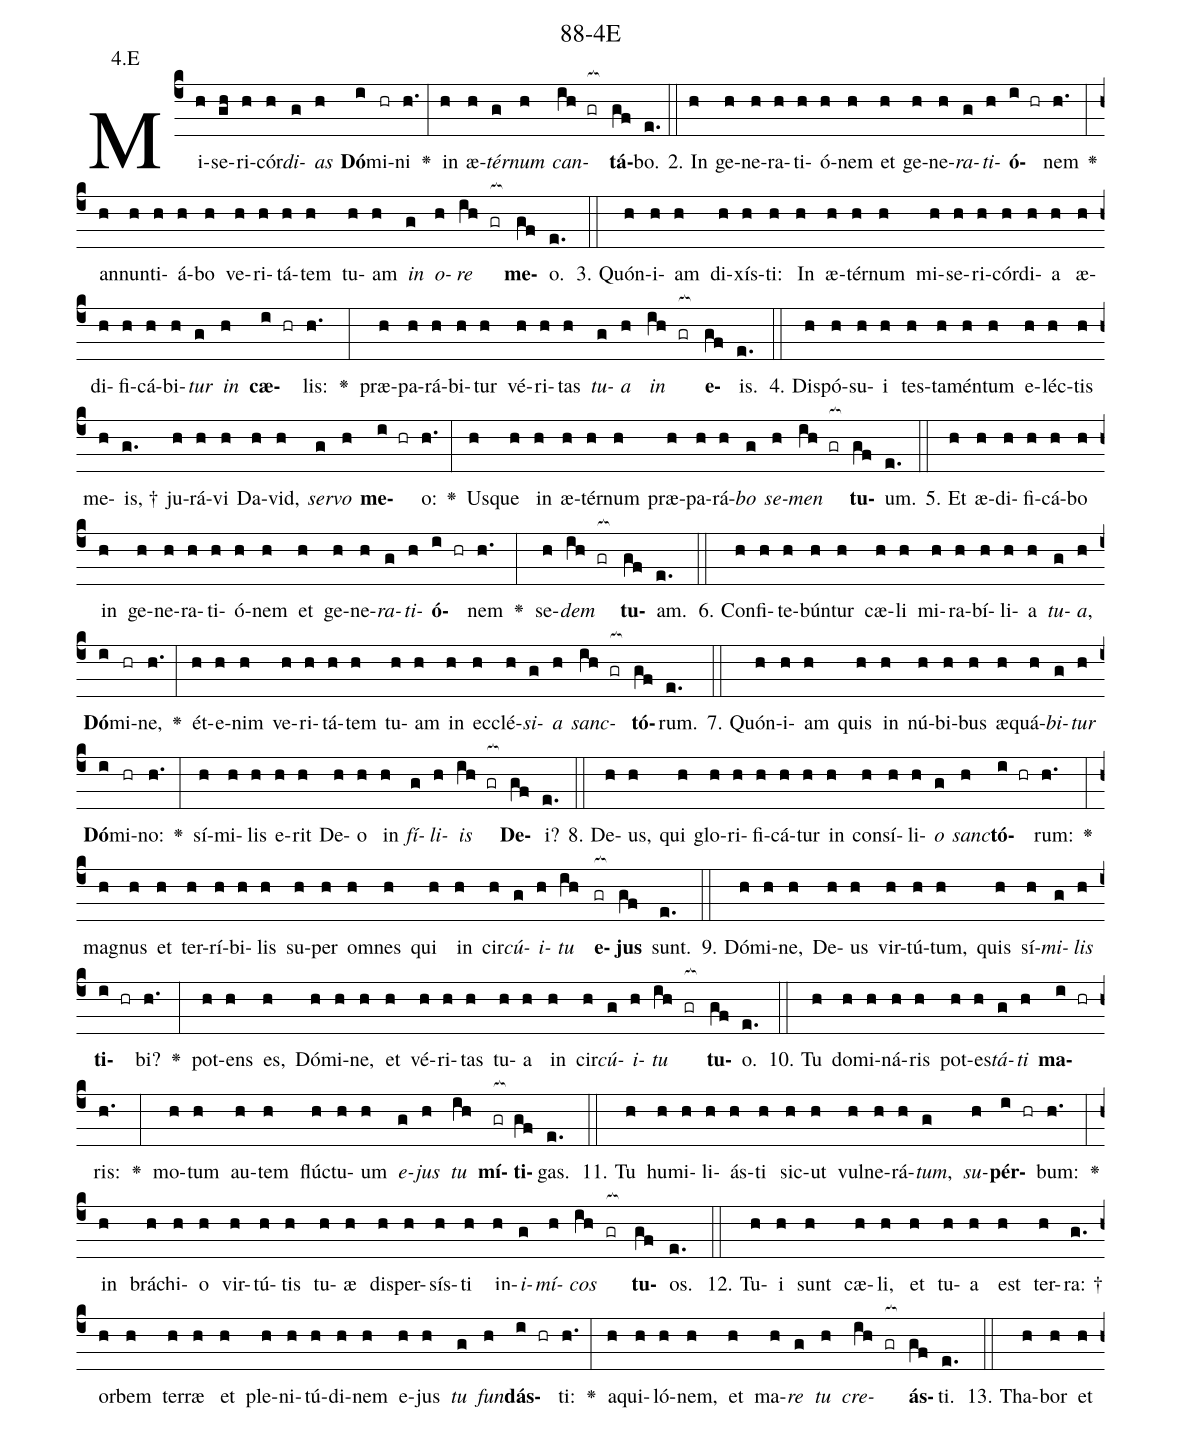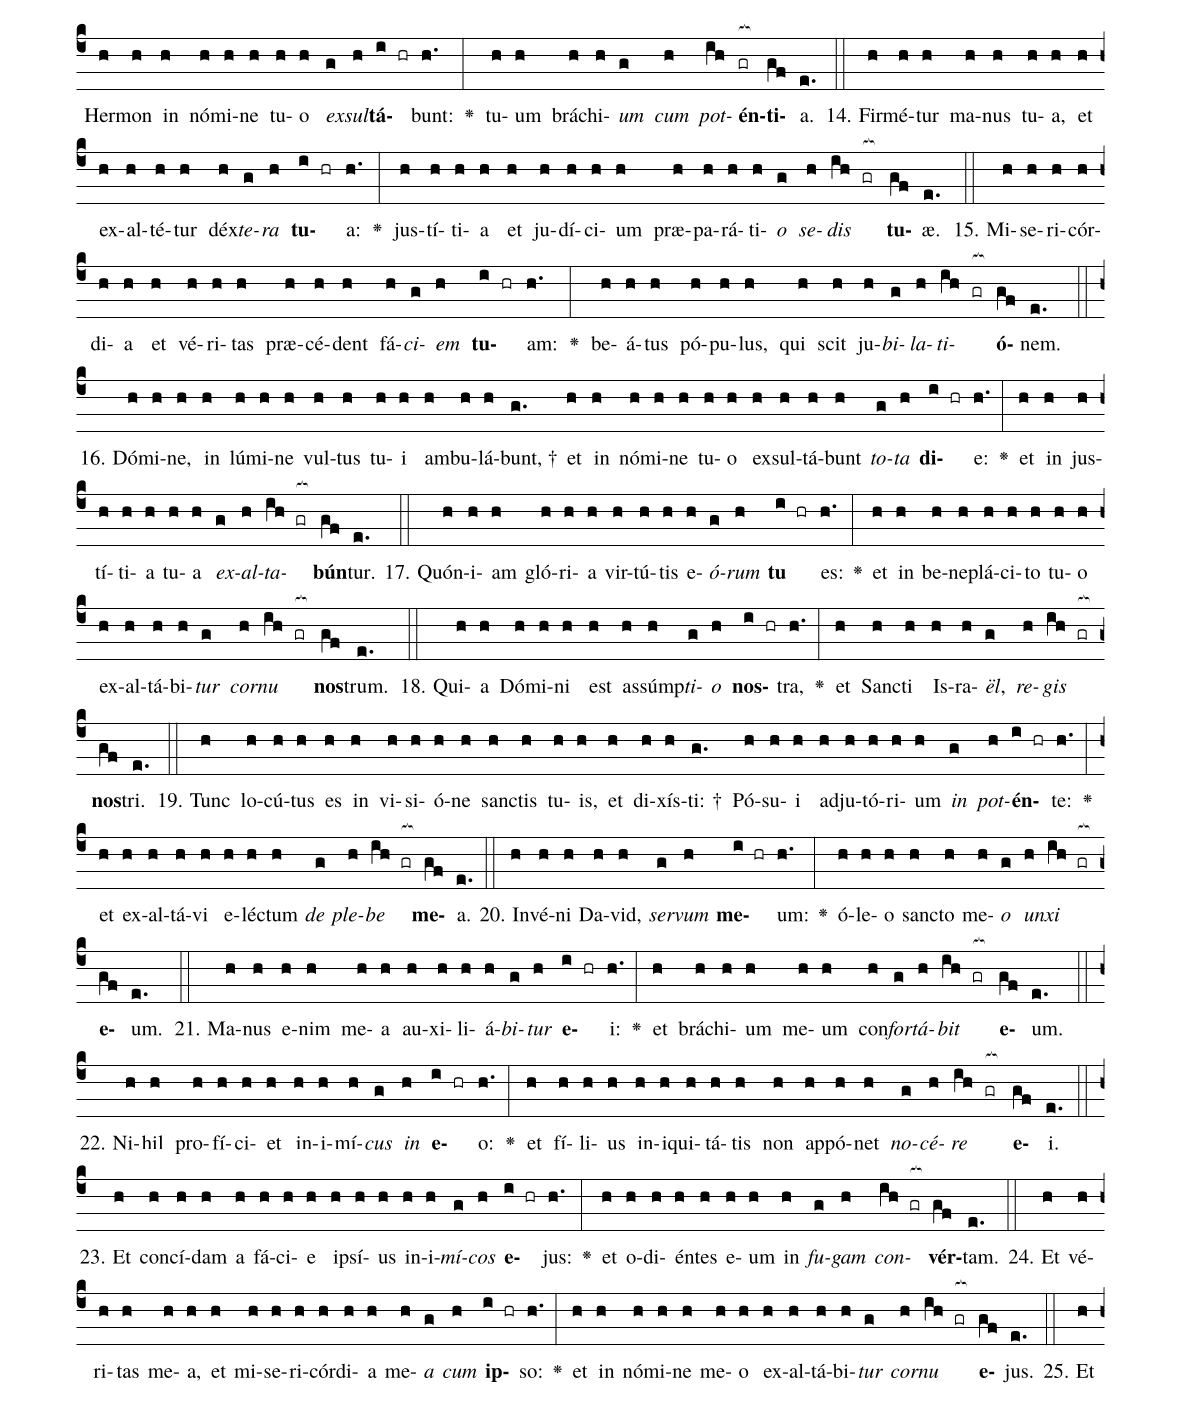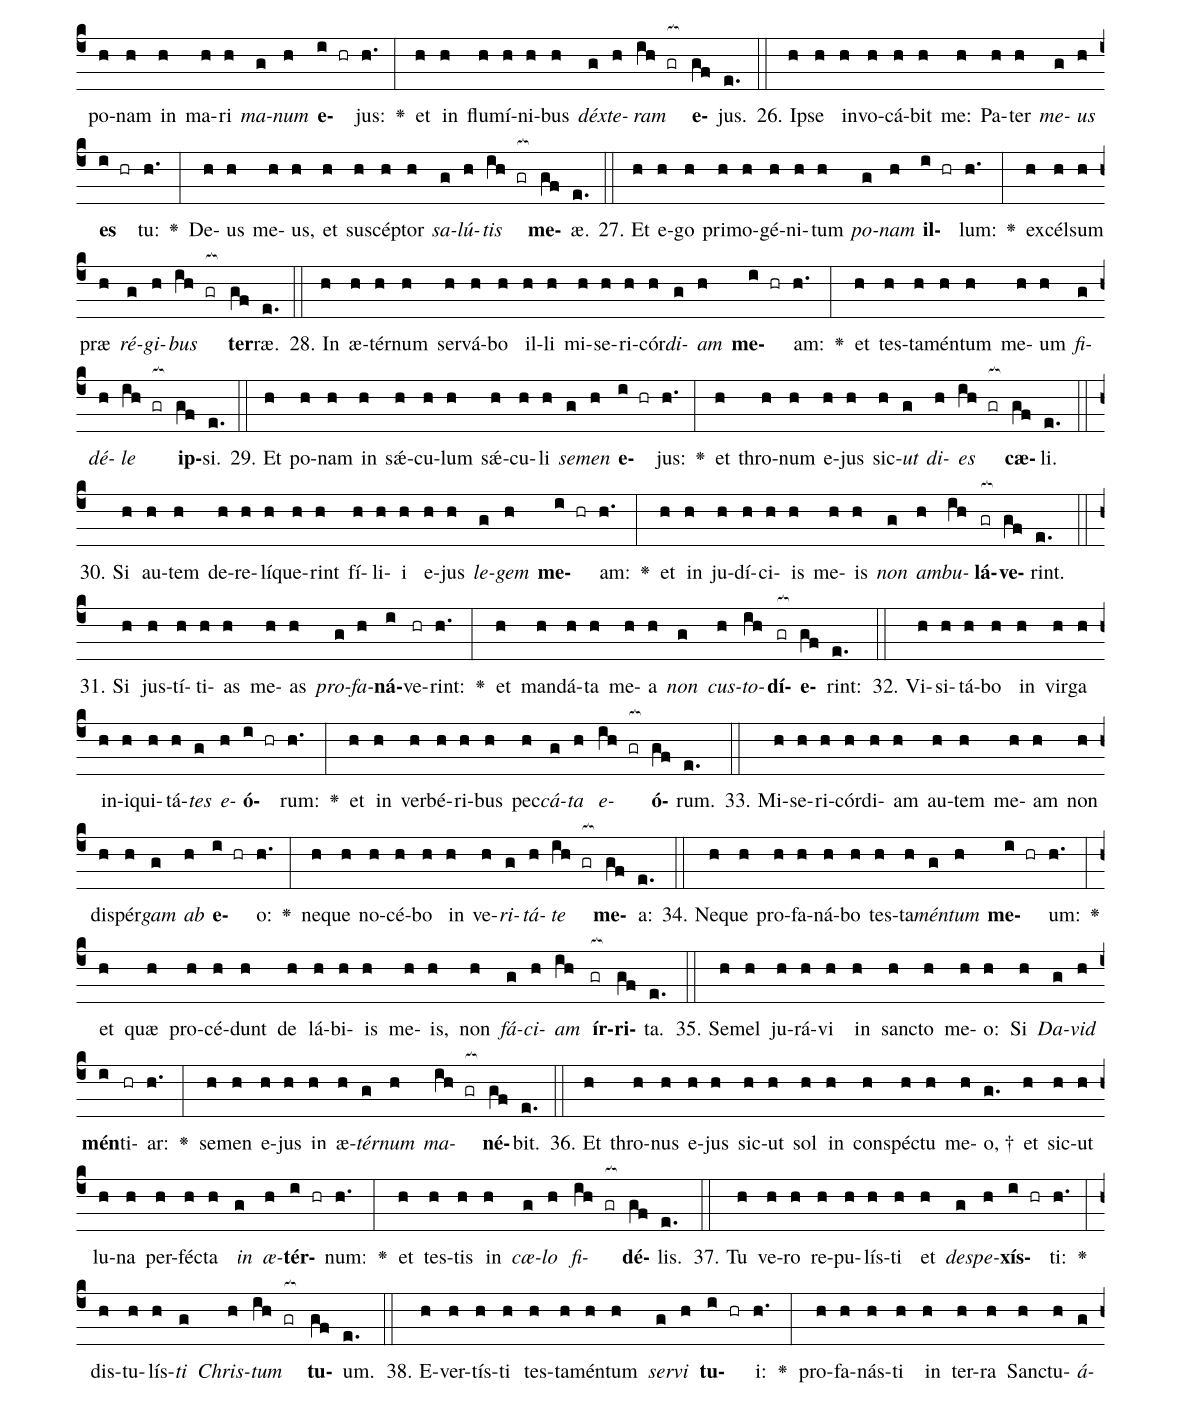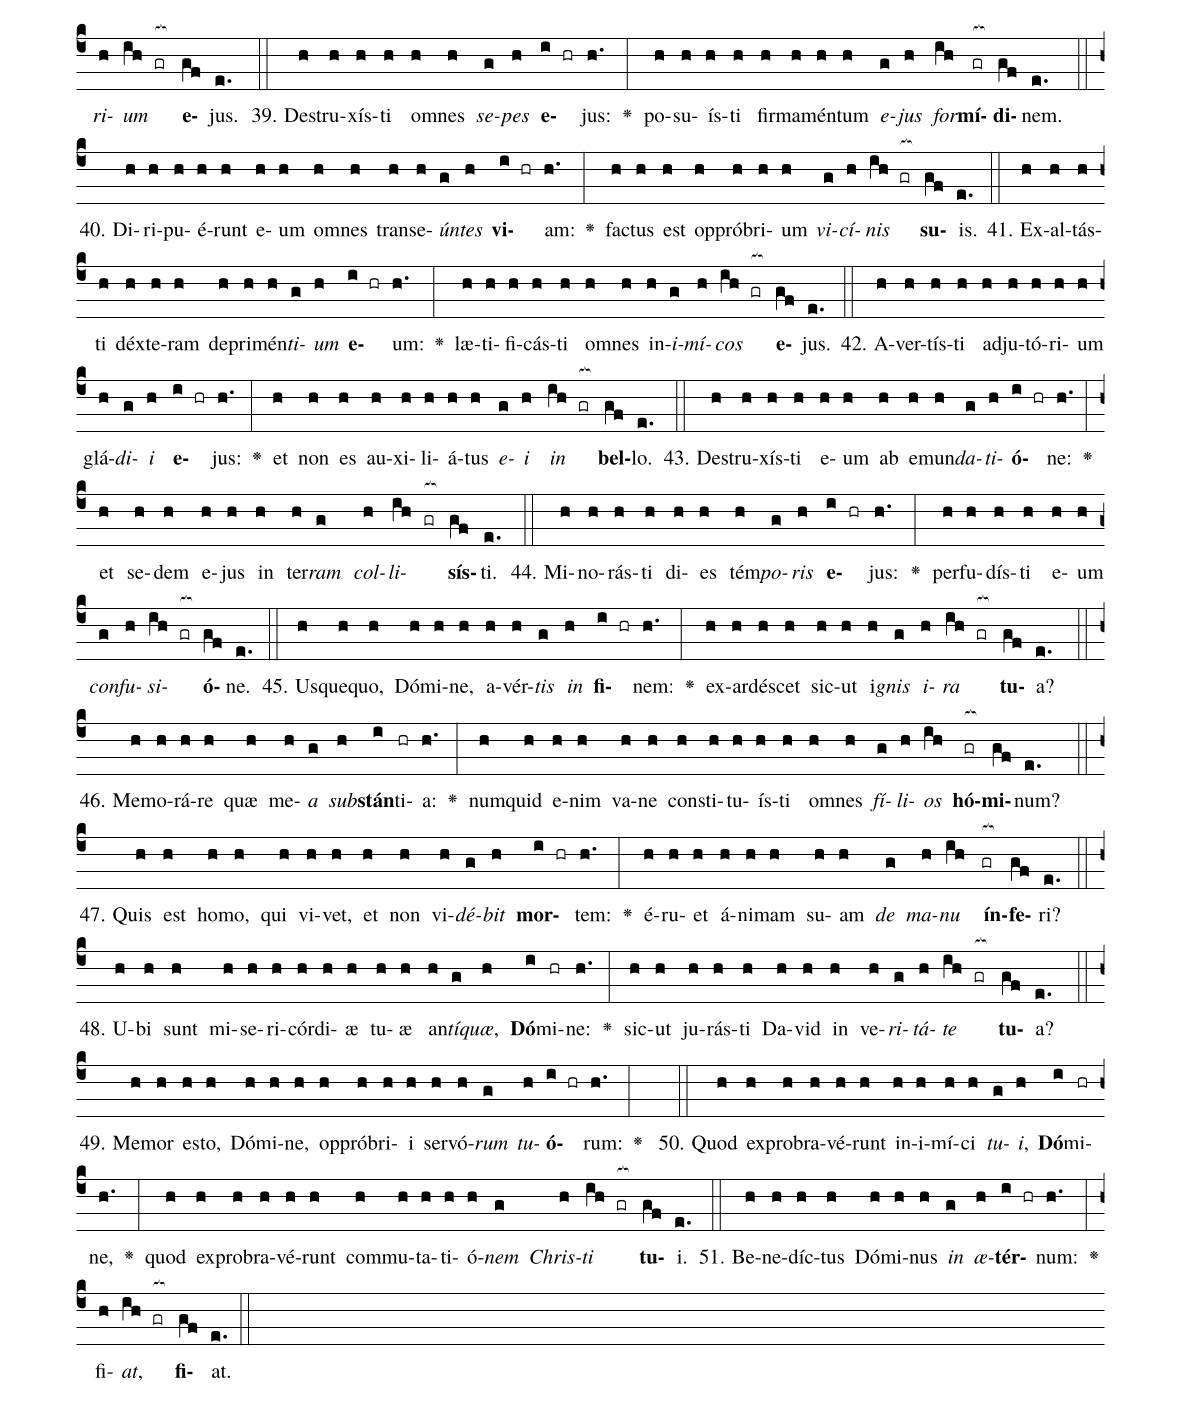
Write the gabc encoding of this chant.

name: 88-4E;
annotation: 4.E;
%%
(c4)Mi(h)se(gh)ri(h)cór(h)<i>di</i>(g)<i>as</i>(h) <b>Dó</b>(i)mi(hr)ni(h.) <v>\greheightstar</v>(:) in(h) æ(h)<i>tér</i>(g)<i>num</i>(h) <i>can</i>(ih gr[ocb:1{])<b>tá</b>(gf[ocb:0}])bo.(e.) (::)
2. In(h) ge(h)ne(h)ra(h)ti(h)ó(h)nem(h) et(h) ge(h)ne(h)<i>ra</i>(g)<i>ti</i>(h)<b>ó</b>(i hr)nem(h.) <v>\greheightstar</v>(:) an(h)nun(h)ti(h)á(h)bo(h) ve(h)ri(h)tá(h)tem(h) tu(h)am(h) <i>in</i>(g) <i>o</i>(h)<i>re</i>(ih gr[ocb:1{]) <b>me</b>(gf[ocb:0}])o.(e.) (::)
3. Quón(h)i(h)am(h) di(h)xís(h)ti:(h) In(h) æ(h)tér(h)num(h) mi(h)se(h)ri(h)cór(h)di(h)a(h) æ(h)di(h)fi(h)cá(h)bi(h)<i>tur</i>(g) <i>in</i>(h) <b>cæ</b>(i hr)lis:(h.) <v>\greheightstar</v>(:) præ(h)pa(h)rá(h)bi(h)tur(h) vé(h)ri(h)tas(h) <i>tu</i>(g)<i>a</i>(h) <i>in</i>(ih gr[ocb:1{]) <b>e</b>(gf[ocb:0}])is.(e.) (::)
4. Dis(h)pó(h)su(h)i(h) tes(h)ta(h)mén(h)tum(h) e(h)léc(h)tis(h) me(h)is, †(g.) ju(h)rá(h)vi(h) Da(h)vid,(h) <i>ser</i>(g)<i>vo</i>(h) <b>me</b>(i hr)o:(h.) <v>\greheightstar</v>(:) Us(h)que(h) in(h) æ(h)tér(h)num(h) præ(h)pa(h)rá(h)<i>bo</i>(g) <i>se</i>(h)<i>men</i>(ih gr[ocb:1{]) <b>tu</b>(gf[ocb:0}])um.(e.) (::)
5. Et(h) æ(h)di(h)fi(h)cá(h)bo(h) in(h) ge(h)ne(h)ra(h)ti(h)ó(h)nem(h) et(h) ge(h)ne(h)<i>ra</i>(g)<i>ti</i>(h)<b>ó</b>(i hr)nem(h.) <v>\greheightstar</v>(:) se(h)<i>dem</i>(ih gr[ocb:1{]) <b>tu</b>(gf[ocb:0}])am.(e.) (::)
6. Con(h)fi(h)te(h)bún(h)tur(h) cæ(h)li(h) mi(h)ra(h)bí(h)li(h)a(h) <i>tu</i>(g)<i>a</i>,(h) <b>Dó</b>(i)mi(hr)ne,(h.) <v>\greheightstar</v>(:) ét(h)e(h)nim(h) ve(h)ri(h)tá(h)tem(h) tu(h)am(h) in(h) ec(h)clé(h)<i>si</i>(g)<i>a</i>(h) <i>sanc</i>(ih gr[ocb:1{])<b>tó</b>(gf[ocb:0}])rum.(e.) (::)
7. Quón(h)i(h)am(h) quis(h) in(h) nú(h)bi(h)bus(h) æ(h)quá(h)<i>bi</i>(g)<i>tur</i>(h) <b>Dó</b>(i)mi(hr)no:(h.) <v>\greheightstar</v>(:) sí(h)mi(h)lis(h) e(h)rit(h) De(h)o(h) in(h) <i>fí</i>(g)<i>li</i>(h)<i>is</i>(ih gr[ocb:1{]) <b>De</b>(gf[ocb:0}])i?(e.) (::)
8. De(h)us,(h) qui(h) glo(h)ri(h)fi(h)cá(h)tur(h) in(h) con(h)sí(h)li(h)<i>o</i>(g) <i>sanc</i>(h)<b>tó</b>(i hr)rum:(h.) <v>\greheightstar</v>(:) ma(h)gnus(h) et(h) ter(h)rí(h)bi(h)lis(h) su(h)per(h) om(h)nes(h) qui(h) in(h) cir(h)<i>cú</i>(g)<i>i</i>(h)<i>tu</i>(ih) <b>e</b>(gr[ocb:1{])<b>jus</b>(gf[ocb:0}]) sunt.(e.) (::)
9. Dó(h)mi(h)ne,(h) De(h)us(h) vir(h)tú(h)tum,(h) quis(h) sí(h)<i>mi</i>(g)<i>lis</i>(h) <b>ti</b>(i hr)bi?(h.) <v>\greheightstar</v>(:) pot(h)ens(h) es,(h) Dó(h)mi(h)ne,(h) et(h) vé(h)ri(h)tas(h) tu(h)a(h) in(h) cir(h)<i>cú</i>(g)<i>i</i>(h)<i>tu</i>(ih gr[ocb:1{]) <b>tu</b>(gf[ocb:0}])o.(e.) (::)
10. Tu(h) do(h)mi(h)ná(h)ris(h) pot(h)es(h)<i>tá</i>(g)<i>ti</i>(h) <b>ma</b>(i hr)ris:(h.) <v>\greheightstar</v>(:) mo(h)tum(h) au(h)tem(h) flúc(h)tu(h)um(h) <i>e</i>(g)<i>jus</i>(h) <i>tu</i>(ih) <b>mí</b>(gr[ocb:1{])<b>ti</b>(gf[ocb:0}])gas.(e.) (::)
11. Tu(h) hu(h)mi(h)li(h)ás(h)ti(h) sic(h)ut(h) vul(h)ne(h)rá(h)<i>tum</i>,(g) <i>su</i>(h)<b>pér</b>(i hr)bum:(h.) <v>\greheightstar</v>(:) in(h) brá(h)chi(h)o(h) vir(h)tú(h)tis(h) tu(h)æ(h) di(h)sper(h)sís(h)ti(h) in(h)<i>i</i>(g)<i>mí</i>(h)<i>cos</i>(ih gr[ocb:1{]) <b>tu</b>(gf[ocb:0}])os.(e.) (::)
12. Tu(h)i(h) sunt(h) cæ(h)li,(h) et(h) tu(h)a(h) est(h) ter(h)ra: †(g.) or(h)bem(h) ter(h)ræ(h) et(h) ple(h)ni(h)tú(h)di(h)nem(h) e(h)jus(h) <i>tu</i>(g) <i>fun</i>(h)<b>dás</b>(i hr)ti:(h.) <v>\greheightstar</v>(:) a(h)qui(h)ló(h)nem,(h) et(h) ma(h)<i>re</i>(g) <i>tu</i>(h) <i>cre</i>(ih gr[ocb:1{])<b>ás</b>(gf[ocb:0}])ti.(e.) (::)
13. Tha(h)bor(h) et(h) Her(h)mon(h) in(h) nó(h)mi(h)ne(h) tu(h)o(h) <i>ex</i>(g)<i>sul</i>(h)<b>tá</b>(i hr)bunt:(h.) <v>\greheightstar</v>(:) tu(h)um(h) brá(h)chi(h)<i>um</i>(g) <i>cum</i>(h) <i>pot</i>(ih)<b>én</b>(gr[ocb:1{])<b>ti</b>(gf[ocb:0}])a.(e.) (::)
14. Fir(h)mé(h)tur(h) ma(h)nus(h) tu(h)a,(h) et(h) ex(h)al(h)té(h)tur(h) déx(h)<i>te</i>(g)<i>ra</i>(h) <b>tu</b>(i hr)a:(h.) <v>\greheightstar</v>(:) jus(h)tí(h)ti(h)a(h) et(h) ju(h)dí(h)ci(h)um(h) præ(h)pa(h)rá(h)ti(h)<i>o</i>(g) <i>se</i>(h)<i>dis</i>(ih gr[ocb:1{]) <b>tu</b>(gf[ocb:0}])æ.(e.) (::)
15. Mi(h)se(h)ri(h)cór(h)di(h)a(h) et(h) vé(h)ri(h)tas(h) præ(h)cé(h)dent(h) fá(h)<i>ci</i>(g)<i>em</i>(h) <b>tu</b>(i hr)am:(h.) <v>\greheightstar</v>(:) be(h)á(h)tus(h) pó(h)pu(h)lus,(h) qui(h) scit(h) ju(h)<i>bi</i>(g)<i>la</i>(h)<i>ti</i>(ih gr[ocb:1{])<b>ó</b>(gf[ocb:0}])nem.(e.) (::)
16. Dó(h)mi(h)ne,(h) in(h) lú(h)mi(h)ne(h) vul(h)tus(h) tu(h)i(h) am(h)bu(h)lá(h)bunt, †(g.) et(h) in(h) nó(h)mi(h)ne(h) tu(h)o(h) ex(h)sul(h)tá(h)bunt(h) <i>to</i>(g)<i>ta</i>(h) <b>di</b>(i hr)e:(h.) <v>\greheightstar</v>(:) et(h) in(h) jus(h)tí(h)ti(h)a(h) tu(h)a(h) <i>ex</i>(g)<i>al</i>(h)<i>ta</i>(ih gr[ocb:1{])<b>bún</b>(gf[ocb:0}])tur.(e.) (::)
17. Quón(h)i(h)am(h) gló(h)ri(h)a(h) vir(h)tú(h)tis(h) e(h)<i>ó</i>(g)<i>rum</i>(h) <b>tu</b>(i hr) es:(h.) <v>\greheightstar</v>(:) et(h) in(h) be(h)ne(h)plá(h)ci(h)to(h) tu(h)o(h) ex(h)al(h)tá(h)bi(h)<i>tur</i>(g) <i>cor</i>(h)<i>nu</i>(ih gr[ocb:1{]) <b>nos</b>(gf[ocb:0}])trum.(e.) (::)
18. Qui(h)a(h) Dó(h)mi(h)ni(h) est(h) as(h)súmp(h)<i>ti</i>(g)<i>o</i>(h) <b>nos</b>(i hr)tra,(h.) <v>\greheightstar</v>(:) et(h) Sanc(h)ti(h) Is(h)ra(h)<i>ël</i>,(g) <i>re</i>(h)<i>gis</i>(ih gr[ocb:1{]) <b>nos</b>(gf[ocb:0}])tri.(e.) (::)
19. Tunc(h) lo(h)cú(h)tus(h) es(h) in(h) vi(h)si(h)ó(h)ne(h) sanc(h)tis(h) tu(h)is,(h) et(h) di(h)xís(h)ti: †(g.) Pó(h)su(h)i(h) ad(h)ju(h)tó(h)ri(h)um(h) <i>in</i>(g) <i>pot</i>(h)<b>én</b>(i hr)te:(h.) <v>\greheightstar</v>(:) et(h) ex(h)al(h)tá(h)vi(h) e(h)léc(h)tum(h) <i>de</i>(g) <i>ple</i>(h)<i>be</i>(ih gr[ocb:1{]) <b>me</b>(gf[ocb:0}])a.(e.) (::)
20. In(h)vé(h)ni(h) Da(h)vid,(h) <i>ser</i>(g)<i>vum</i>(h) <b>me</b>(i hr)um:(h.) <v>\greheightstar</v>(:) ó(h)le(h)o(h) sanc(h)to(h) me(h)<i>o</i>(g) <i>un</i>(h)<i>xi</i>(ih gr[ocb:1{]) <b>e</b>(gf[ocb:0}])um.(e.) (::)
21. Ma(h)nus(h) e(h)nim(h) me(h)a(h) au(h)xi(h)li(h)á(h)<i>bi</i>(g)<i>tur</i>(h) <b>e</b>(i hr)i:(h.) <v>\greheightstar</v>(:) et(h) brá(h)chi(h)um(h) me(h)um(h) con(h)<i>for</i>(g)<i>tá</i>(h)<i>bit</i>(ih gr[ocb:1{]) <b>e</b>(gf[ocb:0}])um.(e.) (::)
22. Ni(h)hil(h) pro(h)fí(h)ci(h)et(h) in(h)i(h)mí(h)<i>cus</i>(g) <i>in</i>(h) <b>e</b>(i hr)o:(h.) <v>\greheightstar</v>(:) et(h) fí(h)li(h)us(h) in(h)i(h)qui(h)tá(h)tis(h) non(h) ap(h)pó(h)net(h) <i>no</i>(g)<i>cé</i>(h)<i>re</i>(ih gr[ocb:1{]) <b>e</b>(gf[ocb:0}])i.(e.) (::)
23. Et(h) con(h)cí(h)dam(h) a(h) fá(h)ci(h)e(h) ip(h)sí(h)us(h) in(h)i(h)<i>mí</i>(g)<i>cos</i>(h) <b>e</b>(i hr)jus:(h.) <v>\greheightstar</v>(:) et(h) o(h)di(h)én(h)tes(h) e(h)um(h) in(h) <i>fu</i>(g)<i>gam</i>(h) <i>con</i>(ih gr[ocb:1{])<b>vér</b>(gf[ocb:0}])tam.(e.) (::)
24. Et(h) vé(h)ri(h)tas(h) me(h)a,(h) et(h) mi(h)se(h)ri(h)cór(h)di(h)a(h) me(h)<i>a</i>(g) <i>cum</i>(h) <b>ip</b>(i hr)so:(h.) <v>\greheightstar</v>(:) et(h) in(h) nó(h)mi(h)ne(h) me(h)o(h) ex(h)al(h)tá(h)bi(h)<i>tur</i>(g) <i>cor</i>(h)<i>nu</i>(ih gr[ocb:1{]) <b>e</b>(gf[ocb:0}])jus.(e.) (::)
25. Et(h) po(h)nam(h) in(h) ma(h)ri(h) <i>ma</i>(g)<i>num</i>(h) <b>e</b>(i hr)jus:(h.) <v>\greheightstar</v>(:) et(h) in(h) flu(h)mí(h)ni(h)bus(h) <i>déx</i>(g)<i>te</i>(h)<i>ram</i>(ih gr[ocb:1{]) <b>e</b>(gf[ocb:0}])jus.(e.) (::)
26. Ip(h)se(h) in(h)vo(h)cá(h)bit(h) me:(h) Pa(h)ter(h) <i>me</i>(g)<i>us</i>(h) <b>es</b>(i hr) tu:(h.) <v>\greheightstar</v>(:) De(h)us(h) me(h)us,(h) et(h) su(h)scép(h)tor(h) <i>sa</i>(g)<i>lú</i>(h)<i>tis</i>(ih gr[ocb:1{]) <b>me</b>(gf[ocb:0}])æ.(e.) (::)
27. Et(h) e(h)go(h) pri(h)mo(h)gé(h)ni(h)tum(h) <i>po</i>(g)<i>nam</i>(h) <b>il</b>(i hr)lum:(h.) <v>\greheightstar</v>(:) ex(h)cél(h)sum(h) præ(h) <i>ré</i>(g)<i>gi</i>(h)<i>bus</i>(ih gr[ocb:1{]) <b>ter</b>(gf[ocb:0}])ræ.(e.) (::)
28. In(h) æ(h)tér(h)num(h) ser(h)vá(h)bo(h) il(h)li(h) mi(h)se(h)ri(h)cór(h)<i>di</i>(g)<i>am</i>(h) <b>me</b>(i hr)am:(h.) <v>\greheightstar</v>(:) et(h) tes(h)ta(h)mén(h)tum(h) me(h)um(h) <i>fi</i>(g)<i>dé</i>(h)<i>le</i>(ih gr[ocb:1{]) <b>ip</b>(gf[ocb:0}])si.(e.) (::)
29. Et(h) po(h)nam(h) in(h) sǽ(h)cu(h)lum(h) sǽ(h)cu(h)li(h) <i>se</i>(g)<i>men</i>(h) <b>e</b>(i hr)jus:(h.) <v>\greheightstar</v>(:) et(h) thro(h)num(h) e(h)jus(h) sic(h)<i>ut</i>(g) <i>di</i>(h)<i>es</i>(ih gr[ocb:1{]) <b>cæ</b>(gf[ocb:0}])li.(e.) (::)
30. Si(h) au(h)tem(h) de(h)re(h)lí(h)que(h)rint(h) fí(h)li(h)i(h) e(h)jus(h) <i>le</i>(g)<i>gem</i>(h) <b>me</b>(i hr)am:(h.) <v>\greheightstar</v>(:) et(h) in(h) ju(h)dí(h)ci(h)is(h) me(h)is(h) <i>non</i>(g) <i>am</i>(h)<i>bu</i>(ih)<b>lá</b>(gr[ocb:1{])<b>ve</b>(gf[ocb:0}])rint.(e.) (::)
31. Si(h) jus(h)tí(h)ti(h)as(h) me(h)as(h) <i>pro</i>(g)<i>fa</i>(h)<b>ná</b>(i)ve(hr)rint:(h.) <v>\greheightstar</v>(:) et(h) man(h)dá(h)ta(h) me(h)a(h) <i>non</i>(g) <i>cus</i>(h)<i>to</i>(ih)<b>dí</b>(gr[ocb:1{])<b>e</b>(gf[ocb:0}])rint:(e.) (::)
32. Vi(h)si(h)tá(h)bo(h) in(h) vir(h)ga(h) in(h)i(h)qui(h)tá(h)<i>tes</i>(g) <i>e</i>(h)<b>ó</b>(i hr)rum:(h.) <v>\greheightstar</v>(:) et(h) in(h) ver(h)bé(h)ri(h)bus(h) pec(h)<i>cá</i>(g)<i>ta</i>(h) <i>e</i>(ih gr[ocb:1{])<b>ó</b>(gf[ocb:0}])rum.(e.) (::)
33. Mi(h)se(h)ri(h)cór(h)di(h)am(h) au(h)tem(h) me(h)am(h) non(h) di(h)spér(h)<i>gam</i>(g) <i>ab</i>(h) <b>e</b>(i hr)o:(h.) <v>\greheightstar</v>(:) ne(h)que(h) no(h)cé(h)bo(h) in(h) ve(h)<i>ri</i>(g)<i>tá</i>(h)<i>te</i>(ih gr[ocb:1{]) <b>me</b>(gf[ocb:0}])a:(e.) (::)
34. Ne(h)que(h) pro(h)fa(h)ná(h)bo(h) tes(h)ta(h)<i>mén</i>(g)<i>tum</i>(h) <b>me</b>(i hr)um:(h.) <v>\greheightstar</v>(:) et(h) quæ(h) pro(h)cé(h)dunt(h) de(h) lá(h)bi(h)is(h) me(h)is,(h) non(h) <i>fá</i>(g)<i>ci</i>(h)<i>am</i>(ih) <b>ír</b>(gr[ocb:1{])<b>ri</b>(gf[ocb:0}])ta.(e.) (::)
35. Se(h)mel(h) ju(h)rá(h)vi(h) in(h) sanc(h)to(h) me(h)o:(h) Si(h) <i>Da</i>(g)<i>vid</i>(h) <b>mén</b>(i)ti(hr)ar:(h.) <v>\greheightstar</v>(:) se(h)men(h) e(h)jus(h) in(h) æ(h)<i>tér</i>(g)<i>num</i>(h) <i>ma</i>(ih gr[ocb:1{])<b>né</b>(gf[ocb:0}])bit.(e.) (::)
36. Et(h) thro(h)nus(h) e(h)jus(h) sic(h)ut(h) sol(h) in(h) con(h)spéc(h)tu(h) me(h)o, †(g.) et(h) sic(h)ut(h) lu(h)na(h) per(h)féc(h)ta(h) <i>in</i>(g) <i>æ</i>(h)<b>tér</b>(i hr)num:(h.) <v>\greheightstar</v>(:) et(h) tes(h)tis(h) in(h) <i>cæ</i>(g)<i>lo</i>(h) <i>fi</i>(ih gr[ocb:1{])<b>dé</b>(gf[ocb:0}])lis.(e.) (::)
37. Tu(h) ve(h)ro(h) re(h)pu(h)lís(h)ti(h) et(h) <i>de</i>(g)<i>spe</i>(h)<b>xís</b>(i hr)ti:(h.) <v>\greheightstar</v>(:) dis(h)tu(h)lís(h)<i>ti</i>(g) <i>Chris</i>(h)<i>tum</i>(ih gr[ocb:1{]) <b>tu</b>(gf[ocb:0}])um.(e.) (::)
38. E(h)ver(h)tís(h)ti(h) tes(h)ta(h)mén(h)tum(h) <i>ser</i>(g)<i>vi</i>(h) <b>tu</b>(i hr)i:(h.) <v>\greheightstar</v>(:) pro(h)fa(h)nás(h)ti(h) in(h) ter(h)ra(h) Sanc(h)tu(h)<i>á</i>(g)<i>ri</i>(h)<i>um</i>(ih gr[ocb:1{]) <b>e</b>(gf[ocb:0}])jus.(e.) (::)
39. De(h)stru(h)xís(h)ti(h) om(h)nes(h) <i>se</i>(g)<i>pes</i>(h) <b>e</b>(i hr)jus:(h.) <v>\greheightstar</v>(:) po(h)su(h)ís(h)ti(h) fir(h)ma(h)mén(h)tum(h) <i>e</i>(g)<i>jus</i>(h) <i>for</i>(ih)<b>mí</b>(gr[ocb:1{])<b>di</b>(gf[ocb:0}])nem.(e.) (::)
40. Di(h)ri(h)pu(h)é(h)runt(h) e(h)um(h) om(h)nes(h) trans(h)e(h)<i>ún</i>(g)<i>tes</i>(h) <b>vi</b>(i hr)am:(h.) <v>\greheightstar</v>(:) fac(h)tus(h) est(h) op(h)pró(h)bri(h)um(h) <i>vi</i>(g)<i>cí</i>(h)<i>nis</i>(ih gr[ocb:1{]) <b>su</b>(gf[ocb:0}])is.(e.) (::)
41. Ex(h)al(h)tás(h)ti(h) déx(h)te(h)ram(h) de(h)pri(h)mén(h)<i>ti</i>(g)<i>um</i>(h) <b>e</b>(i hr)um:(h.) <v>\greheightstar</v>(:) læ(h)ti(h)fi(h)cás(h)ti(h) om(h)nes(h) in(h)<i>i</i>(g)<i>mí</i>(h)<i>cos</i>(ih gr[ocb:1{]) <b>e</b>(gf[ocb:0}])jus.(e.) (::)
42. A(h)ver(h)tís(h)ti(h) ad(h)ju(h)tó(h)ri(h)um(h) glá(h)<i>di</i>(g)<i>i</i>(h) <b>e</b>(i hr)jus:(h.) <v>\greheightstar</v>(:) et(h) non(h) es(h) au(h)xi(h)li(h)á(h)tus(h) <i>e</i>(g)<i>i</i>(h) <i>in</i>(ih gr[ocb:1{]) <b>bel</b>(gf[ocb:0}])lo.(e.) (::)
43. De(h)stru(h)xís(h)ti(h) e(h)um(h) ab(h) e(h)mun(h)<i>da</i>(g)<i>ti</i>(h)<b>ó</b>(i hr)ne:(h.) <v>\greheightstar</v>(:) et(h) se(h)dem(h) e(h)jus(h) in(h) ter(h)<i>ram</i>(g) <i>col</i>(h)<i>li</i>(ih gr[ocb:1{])<b>sís</b>(gf[ocb:0}])ti.(e.) (::)
44. Mi(h)no(h)rás(h)ti(h) di(h)es(h) tém(h)<i>po</i>(g)<i>ris</i>(h) <b>e</b>(i hr)jus:(h.) <v>\greheightstar</v>(:) per(h)fu(h)dís(h)ti(h) e(h)um(h) <i>con</i>(g)<i>fu</i>(h)<i>si</i>(ih gr[ocb:1{])<b>ó</b>(gf[ocb:0}])ne.(e.) (::)
45. Us(h)que(h)quo,(h) Dó(h)mi(h)ne,(h) a(h)vér(h)<i>tis</i>(g) <i>in</i>(h) <b>fi</b>(i hr)nem:(h.) <v>\greheightstar</v>(:) ex(h)ar(h)dé(h)scet(h) sic(h)ut(h) i(h)<i>gnis</i>(g) <i>i</i>(h)<i>ra</i>(ih gr[ocb:1{]) <b>tu</b>(gf[ocb:0}])a?(e.) (::)
46. Me(h)mo(h)rá(h)re(h) quæ(h) me(h)<i>a</i>(g) <i>sub</i>(h)<b>stán</b>(i)ti(hr)a:(h.) <v>\greheightstar</v>(:) num(h)quid(h) e(h)nim(h) va(h)ne(h) con(h)sti(h)tu(h)ís(h)ti(h) om(h)nes(h) <i>fí</i>(g)<i>li</i>(h)<i>os</i>(ih) <b>hó</b>(gr[ocb:1{])<b>mi</b>(gf[ocb:0}])num?(e.) (::)
47. Quis(h) est(h) ho(h)mo,(h) qui(h) vi(h)vet,(h) et(h) non(h) vi(h)<i>dé</i>(g)<i>bit</i>(h) <b>mor</b>(i hr)tem:(h.) <v>\greheightstar</v>(:) é(h)ru(h)et(h) á(h)ni(h)mam(h) su(h)am(h) <i>de</i>(g) <i>ma</i>(h)<i>nu</i>(ih) <b>ín</b>(gr[ocb:1{])<b>fe</b>(gf[ocb:0}])ri?(e.) (::)
48. U(h)bi(h) sunt(h) mi(h)se(h)ri(h)cór(h)di(h)æ(h) tu(h)æ(h) an(h)<i>tí</i>(g)<i>quæ</i>,(h) <b>Dó</b>(i)mi(hr)ne:(h.) <v>\greheightstar</v>(:) sic(h)ut(h) ju(h)rás(h)ti(h) Da(h)vid(h) in(h) ve(h)<i>ri</i>(g)<i>tá</i>(h)<i>te</i>(ih gr[ocb:1{]) <b>tu</b>(gf[ocb:0}])a?(e.) (::)
49. Me(h)mor(h) es(h)to,(h) Dó(h)mi(h)ne,(h) op(h)pró(h)bri(h)i(h) ser(h)vó(h)<i>rum</i>(g) <i>tu</i>(h)<b>ó</b>(i hr)rum:(h.) <v>\greheightstar</v>(:)  (::)
50. Quod(h) ex(h)pro(h)bra(h)vé(h)runt(h) in(h)i(h)mí(h)ci(h) <i>tu</i>(g)<i>i</i>,(h) <b>Dó</b>(i)mi(hr)ne,(h.) <v>\greheightstar</v>(:) quod(h) ex(h)pro(h)bra(h)vé(h)runt(h) com(h)mu(h)ta(h)ti(h)ó(h)<i>nem</i>(g) <i>Chris</i>(h)<i>ti</i>(ih gr[ocb:1{]) <b>tu</b>(gf[ocb:0}])i.(e.) (::)
51. Be(h)ne(h)díc(h)tus(h) Dó(h)mi(h)nus(h) <i>in</i>(g) <i>æ</i>(h)<b>tér</b>(i hr)num:(h.) <v>\greheightstar</v>(:) fi(h)<i>at</i>,(ih gr[ocb:1{]) <b>fi</b>(gf[ocb:0}])at.(e.) (::)
